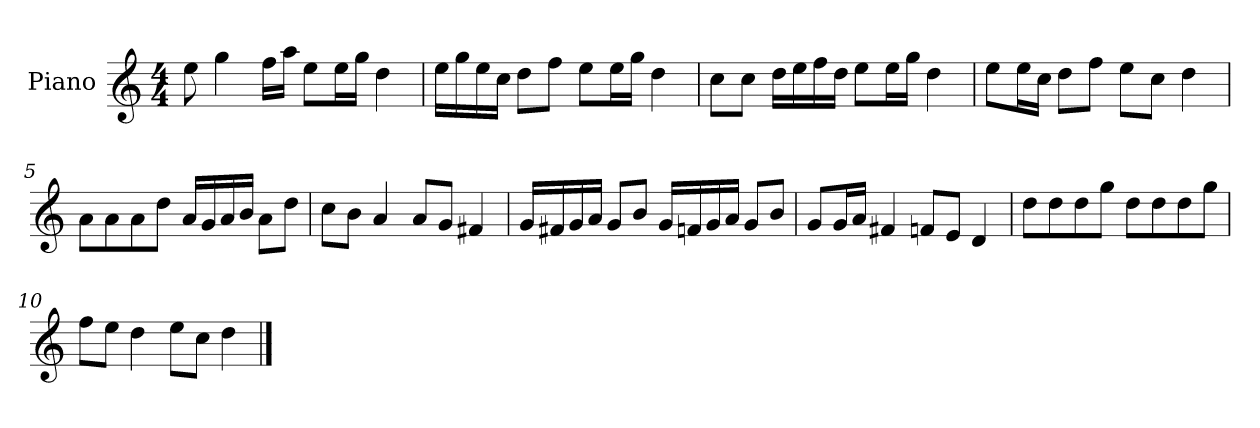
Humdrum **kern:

**kern
*part1
*staff1
*I"Piano
*I'P-no
*clefG2
*k[]
*M4/4
*MM90
=1
8ee\
4gg\
16ff\LL
16aa\JJ
8ee\L
16ee\L
16gg\JJ
4dd\
=2
16ee\LL
16gg\
16ee\
16cc\JJ
8dd\L
8ff\J
8ee\L
16ee\L
16gg\JJ
4dd\
=3
8cc\L
8cc\J
16dd\LL
16ee\
16ff\
16dd\JJ
8ee\L
16ee\L
16gg\JJ
4dd\
=4
8ee\L
16ee\L
16cc\JJ
8dd\L
8ff\J
8ee\L
8cc\J
4dd\
!!LO:LB:g=z
=5
8a\L
8a\
8a\
8dd\J
16a/LL
16g/
16a/
16b/JJ
8a\L
8dd\J
=6
8cc\L
8b\J
4a/
8a/L
8g/J
4f#X/
=7
16g/LL
16f#X/
16g/
16a/JJ
8g/L
8b/J
16g/LL
16fn/
16g/
16a/JJ
8g/L
8b/J
=8
8g/L
16g/L
16a/JJ
4f#X/
8fn/L
8e/J
4d/
!!LO:LB:g=z
=9
8dd\L
8dd\
8dd\
8gg\J
8dd\L
8dd\
8dd\
8gg\J
=10
8ff\L
8ee\J
4dd\
8ee\L
8cc\J
4dd\
==
*-
